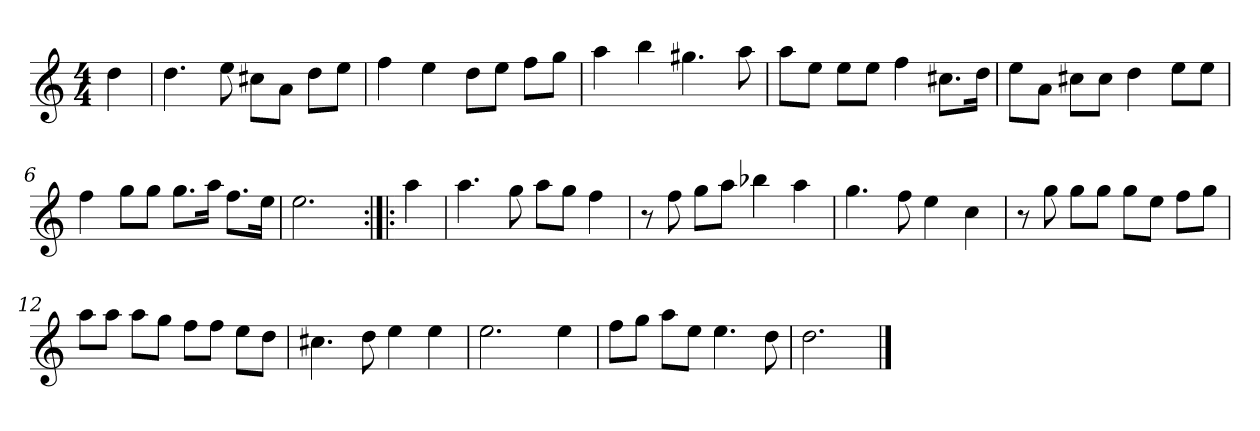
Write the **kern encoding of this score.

**kern
*part1
*staff1
*clefG2
*k[]
*D:dor
*M4/4
*MM120
=
4dd
=1
4.dd
8ee
8cc#X\L
8a\J
8dd\L
8ee\J
=2
4ff
4ee
8dd\L
8ee\J
8ff\L
8gg\J
=3
4aa
4bb
4.gg#X
8aa
=4
8aa\L
8ee\J
8ee\L
8ee\J
4ff
8.cc#X\L
16dd\Jk
=5
8ee\L
8a\J
8cc#X\L
8cc#\J
4dd
8ee\L
8ee\J
=6
4ff
8gg\L
8gg\J
8.gg\L
16aa\Jk
8.ff\L
16ee\Jk
=7
2.ee
=:|!|:
4aa
=8
4.aa
8gg
8aa\L
8gg\J
4ff
=9
8r
8ff
8gg\L
8aa\J
4bb-X
4aa
=10
4.gg
8ff
4ee
4cc
=11
8r
8gg
8gg\L
8gg\J
8gg\L
8ee\J
8ff\L
8gg\J
=12
8aa\L
8aa\J
8aa\L
8gg\J
8ff\L
8ff\J
8ee\L
8dd\J
=13
4.cc#X
8dd
4ee
4ee
=14
2.ee
4ee
=15
8ff\L
8gg\J
8aa\L
8ee\J
4.ee
8dd
=16
2.dd
==
*-
